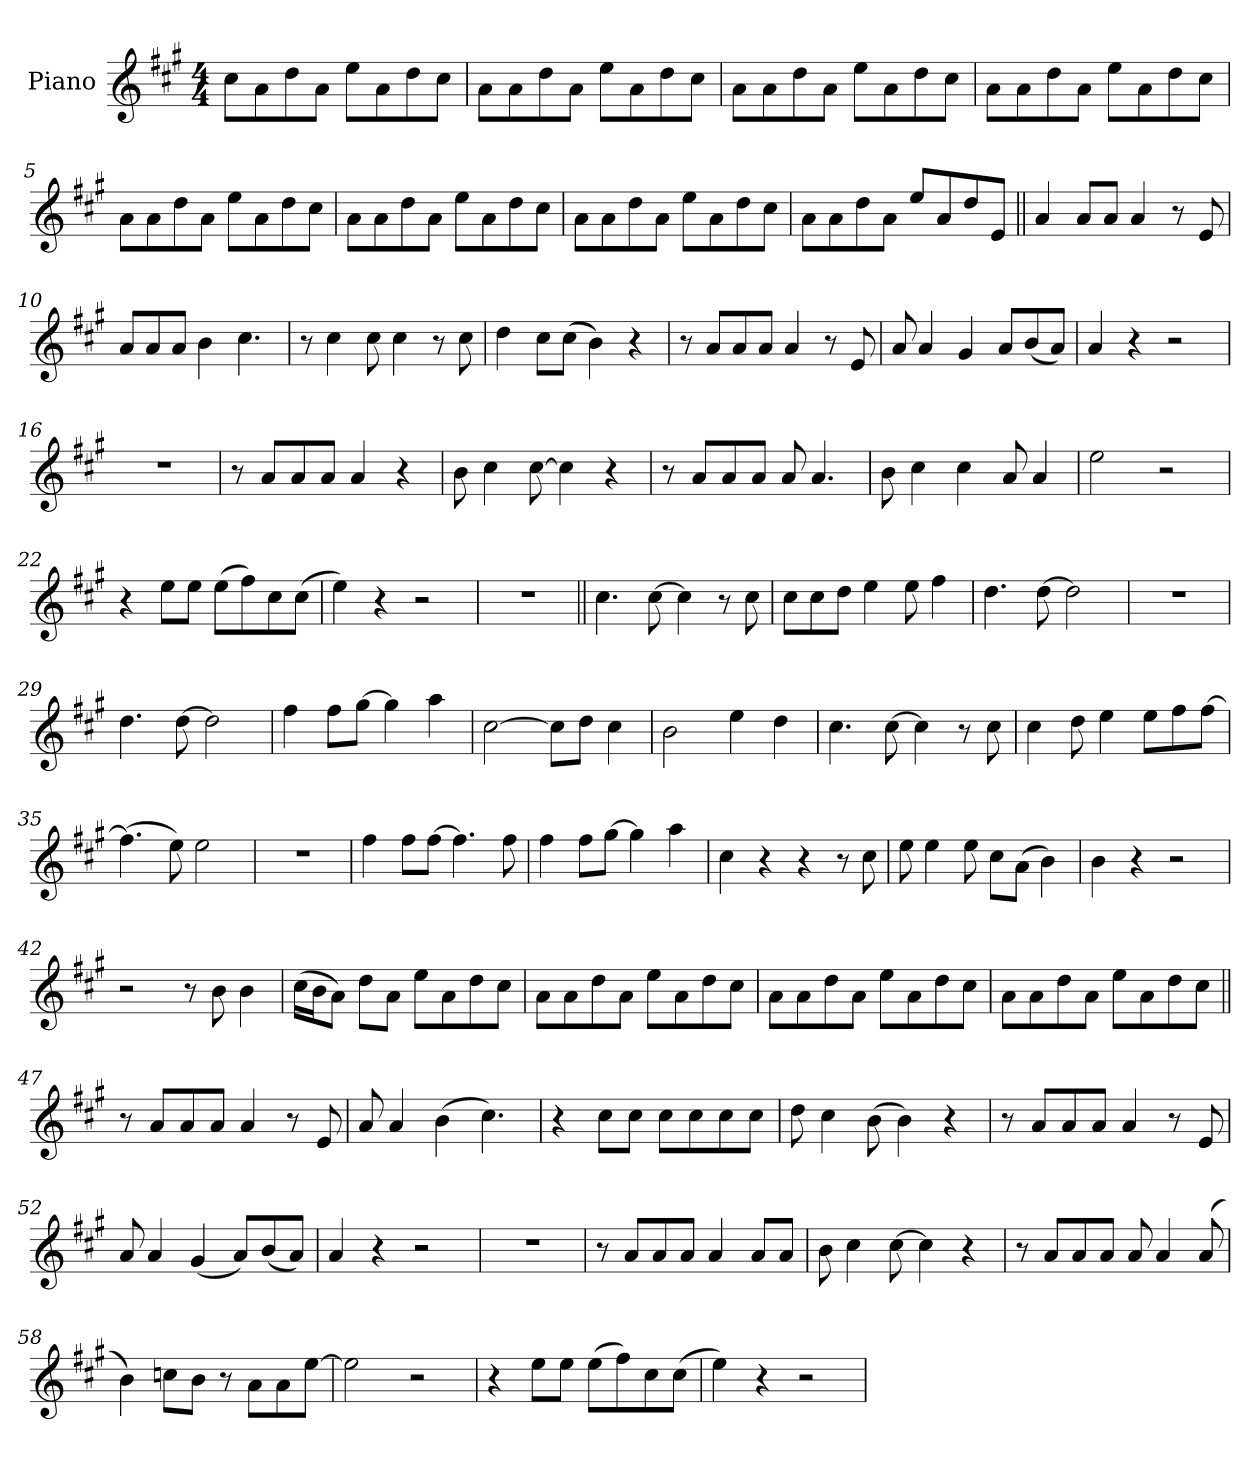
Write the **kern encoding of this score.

**kern
*part1
*staff1
*I"Piano
*I'Pno.
*clefG2
*k[f#c#g#]
*M4/4
=1
8cc#!L
8a!
8dd!
8a!J
8ee!L
8a!
8dd!
8cc#!J
=2
8a!L
8a!
8dd!
8a!J
8ee!L
8a!
8dd!
8cc#!J
=3
8a!L
8a!
8dd!
8a!J
8ee!L
8a!
8dd!
8cc#!J
=4
8a!L
8a!
8dd!
8a!J
8ee!L
8a!
8dd!
8cc#!J
=5
8a!L
8a!
8dd!
8a!J
8ee!L
8a!
8dd!
8cc#!J
=6
8a!L
8a!
8dd!
8a!J
8ee!L
8a!
8dd!
8cc#!J
=7
8a!L
8a!
8dd!
8a!J
8ee!L
8a!
8dd!
8cc#!J
=8
8a!L
8a!
8dd!
8a!J
8ee!L
8a!
8dd!
8eJ
=9||
4a
8aL
8aJ
4a
8r
8e
=10
8aL
8a
8aJ
4b
4.cc#
=11
8r
4cc#
8cc#
4cc#
8r
8cc#
=12
4dd
8cc#L
(>8cc#J
4b)
4r
=13
8r
8aL
8a
8aJ
4a
8r
8e
=14
8a
4a
4g#
8aL
(<8b
8aJ)
=15
4a
4r
2r
=16
1r
=17
8r
8aL
8a
8aJ
4a
4r
=18
8b
4cc#
[8cc#
4cc#]
4r
=19
8r
8aL
8a
8aJ
8a
4.a
=20
8b
4cc#
4cc#
8a
4a
=21
2ee
2r
=22
4r
8eeL
8eeJ
(>8eeL
8ff#)
8cc#
(>8cc#J
=23
4ee)
4r
2r
=24
1r
=25||
4.cc#
[8cc#
4cc#]
8r
8cc#
=26
8cc#L
8cc#
8ddJ
4ee
8ee
4ff#
=27
4.dd
[8dd
2dd]
=28
1r
=29
4.dd
[8dd
2dd]
=30
4ff#
8ff#L
[8gg#J
4gg#]
4aa
=31
[2cc#
8cc#L]
8ddJ
4cc#
=32
2b
4ee
4dd
=33
4.cc#
[8cc#
4cc#]
8r
8cc#
=34
4cc#
8dd
4ee
8eeL
8ff#
[8ff#J
=35
(>4.ff#]
8ee)
2ee
=36
1r
=37
4ff#
8ff#L
[8ff#J
4.ff#]
8ff#
=38
4ff#
8ff#L
[8gg#J
4gg#]
4aa
=39
4cc#
4r
4r
8r
8cc#
=40
8ee
4ee
8ee
8cc#L
(>8aJ
4b)
=41
4b
4r
2r
=42
2r
8r
8b
4b
=43
(>16cc#LL
16bJ
8aJ)
8dd!L
8a!J
8ee!L
8a!
8dd!
8cc#!J
=44
8a!L
8a!
8dd!
8a!J
8ee!L
8a!
8dd!
8cc#!J
=45
8a!L
8a!
8dd!
8a!J
8ee!L
8a!
8dd!
8cc#!J
=46
8a!L
8a!
8dd!
8a!J
8ee!L
8a!
8dd!
8cc#!J
=47||
8r
8aL
8a
8aJ
4a
8r
8e
=48
8a
4a
(>4b
4.cc#)
=49
4r
8cc#L
8cc#J
8cc#L
8cc#
8cc#
8cc#J
=50
8dd
4cc#
(>8b
4b)
4r
=51
8r
8aL
8a
8aJ
4a
8r
8e
=52
8a
4a
(<4g#
8aL)
(<8b
8aJ)
=53
4a
4r
2r
=54
1r
=55
8r
8aL
8a
8aJ
4a
8aL
8aJ
=56
8b
4cc#
[8cc#
4cc#]
4r
=57
8r
8aL
8a
8aJ
8a
4a
(<8a
=58
4b)
8ccnL
8bJ
8r
8aL
8a
[8eeJ
=59
2ee]
2r
=60
4r
8eeL
8eeJ
(>8eeL
8ff#)
8cc#
(>8cc#J
=61
4ee)
4r
2r
=
*-
